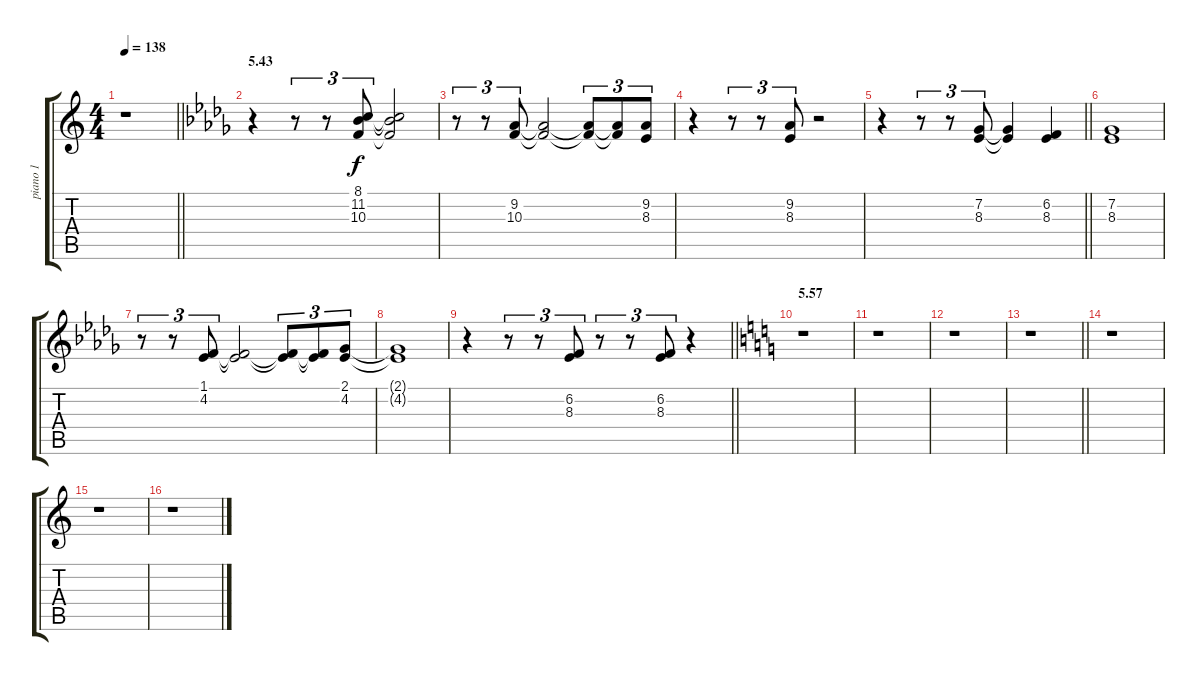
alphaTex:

\track ("piano 1" "piano 1") {instrument acousticgrandpiano}
\staff {score tabs}
\tuning (E4 B3 G3 D3 A2 E2) {hide}
\ts (4 4)
\tempo 138
\clef g2
\barLineRight lightlight
\ks c
r.1{dy f} |
\section ("" "5.43")
\ks db
r.4 r.8{tu (3 2)} r.8{tu (3 2)} (8.1 11.2 10.3).8{tu (3 2)} (8.1{t} 11.2{t} 10.3{t}).2 |
r.8{tu (3 2)} r.8{tu (3 2)} (9.2 10.3).8{tu (3 2)} (9.2{t} 10.3{t}).2 (9.2{t} 10.3{t}).8{tu (3 2)} (9.2{t} 10.3{t}).8{tu (3 2)} (9.2 8.3).8{tu (3 2)} |
r.4 r.8{tu (3 2)} r.8{tu (3 2)} (9.2 8.3).8{tu (3 2)} r.2 |
\barLineRight lightlight
r.4 r.8{tu (3 2)} r.8{tu (3 2)} (7.2 8.3).8{tu (3 2)} (7.2{t} 8.3{t}).4 (6.2 8.3).4 |
(7.2 8.3).1 |
r.8{tu (3 2)} r.8{tu (3 2)} (1.1 4.2).8{tu (3 2)} (1.1{t} 4.2{t}).2 (1.1{t} 4.2{t}).8{tu (3 2)} (1.1{t} 4.2{t}).8{tu (3 2)} (2.1 4.2).8{tu (3 2)} |
(2.1{t} 4.2{t}).1 |
\barLineRight lightlight
r.4 r.8{tu (3 2)} r.8{tu (3 2)} (6.2 8.3).8{tu (3 2)} r.8{tu (3 2)} r.8{tu (3 2)} (6.2 8.3).8{tu (3 2)} r.4 |
\section ("" "5.57")
\ks c
r.1 |
r.1 |
r.1 |
\barLineRight lightlight
r.1 |
r.1 |
r.1 |
r.1
